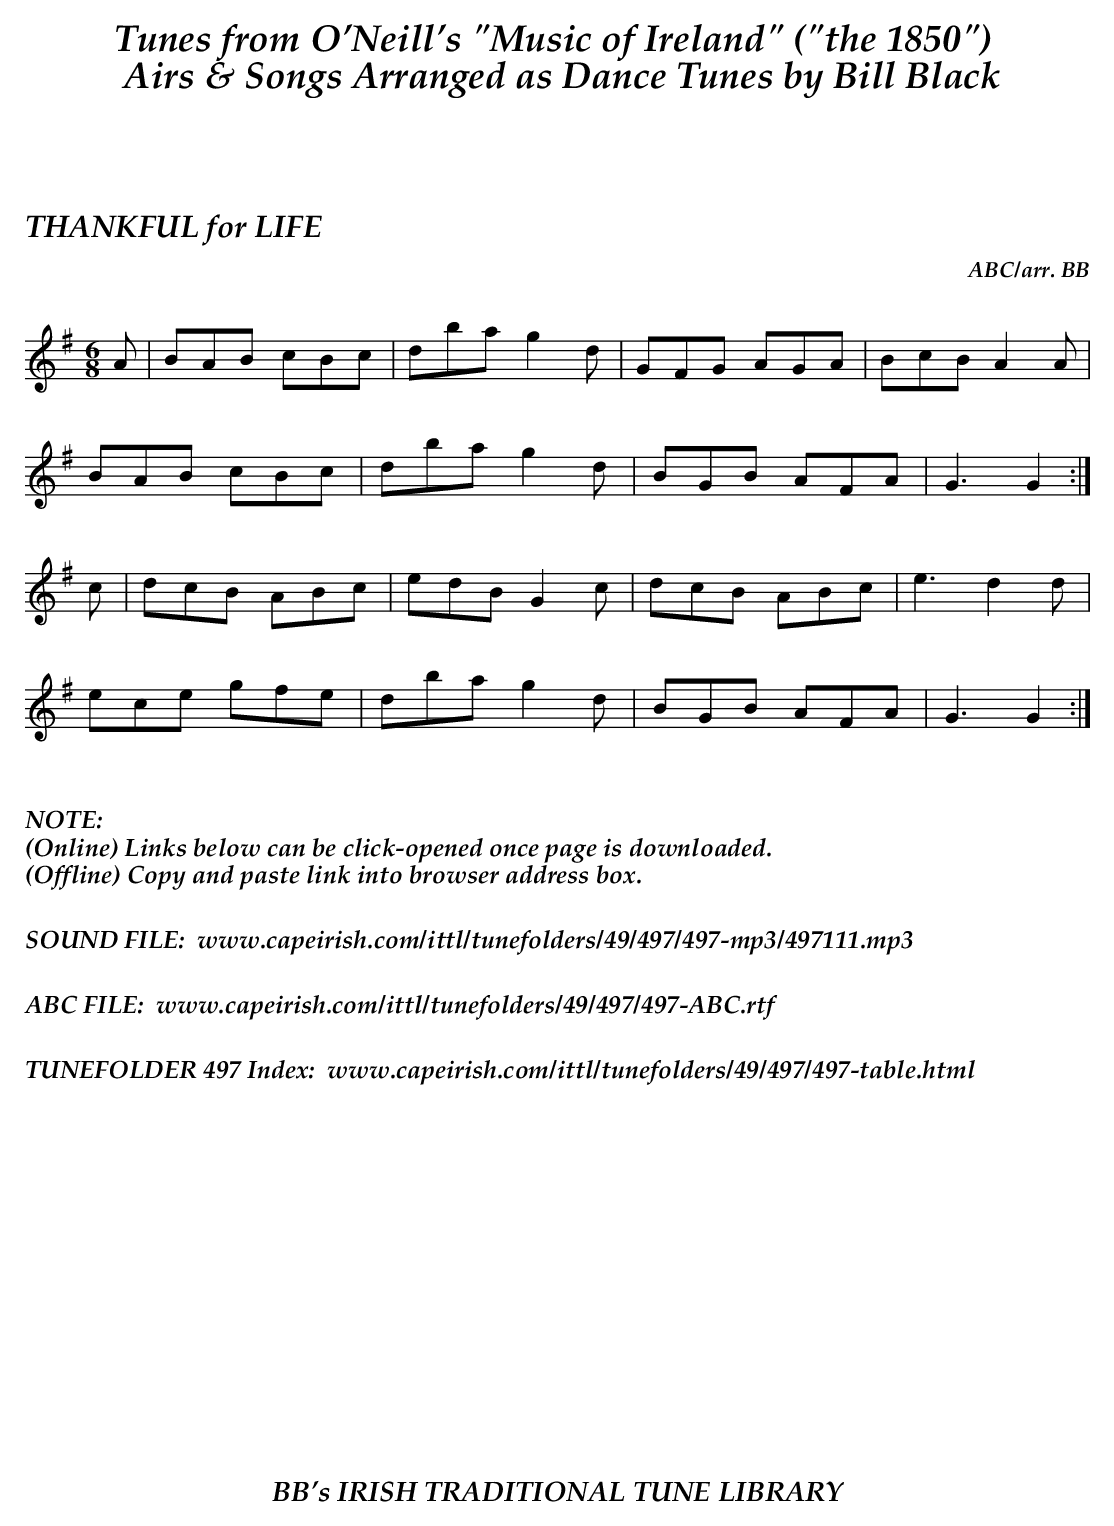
X:1
T:THANKFUL for LIFE
C:ABC/arr. BB
M:6/8
L:1/8
K:G
A|BAB cBc|dba g2d|GFG AGA|BcB A2A|
BAB cBc|dba g2d|BGB AFA|G3G2 :|
c|dcB ABc|edB G2c|dcB ABc|e3 d2d|
ece gfe|dba g2d|BGB AFA|G3G2 :|
%%vskip .3in
%%textoption left
%%textfont "Palatino-BoldItalic" 16
%%begintext
%%NOTE:
(Online) Links below can be click-opened once page is downloaded.
(Offline) Copy and paste link into browser address box.
%%
%%
SOUND FILE:  www.capeirish.com/ittl/tunefolders/49/497/497-mp3/497111.mp3
%%
%%
ABC FILE:  www.capeirish.com/ittl/tunefolders/49/497/497-ABC.rtf
%%
%%
TUNEFOLDER 497 Index:  www.capeirish.com/ittl/tunefolders/49/497/497-table.html
